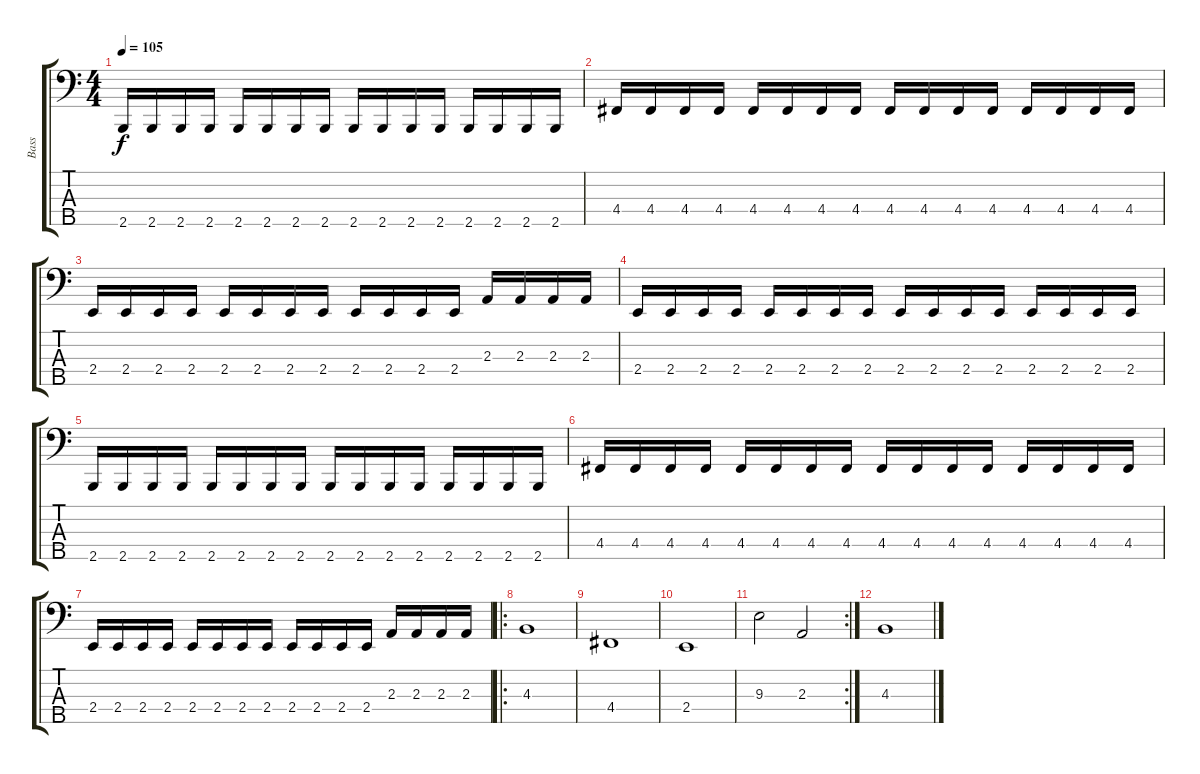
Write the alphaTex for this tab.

\track ("Bass" "Bass") {instrument electricbassfinger}
\staff {score tabs}
\tuning (F2 C2 G1 D1 A0) {hide}
\ts (4 4)
\tempo 105
\clef f4
\ks c
2.5.16{dy f} 2.5.16 2.5.16 2.5.16 2.5.16 2.5.16 2.5.16 2.5.16 2.5.16 2.5.16 2.5.16 2.5.16 2.5.16 2.5.16 2.5.16 2.5.16 |
4.4.16 4.4.16 4.4.16 4.4.16 4.4.16 4.4.16 4.4.16 4.4.16 4.4.16 4.4.16 4.4.16 4.4.16 4.4.16 4.4.16 4.4.16 4.4.16 |
2.4.16 2.4.16 2.4.16 2.4.16 2.4.16 2.4.16 2.4.16 2.4.16 2.4.16 2.4.16 2.4.16 2.4.16 2.3.16 2.3.16 2.3.16 2.3.16 |
2.4.16 2.4.16 2.4.16 2.4.16 2.4.16 2.4.16 2.4.16 2.4.16 2.4.16 2.4.16 2.4.16 2.4.16 2.4.16 2.4.16 2.4.16 2.4.16 |
2.5.16 2.5.16 2.5.16 2.5.16 2.5.16 2.5.16 2.5.16 2.5.16 2.5.16 2.5.16 2.5.16 2.5.16 2.5.16 2.5.16 2.5.16 2.5.16 |
4.4.16 4.4.16 4.4.16 4.4.16 4.4.16 4.4.16 4.4.16 4.4.16 4.4.16 4.4.16 4.4.16 4.4.16 4.4.16 4.4.16 4.4.16 4.4.16 |
2.4.16 2.4.16 2.4.16 2.4.16 2.4.16 2.4.16 2.4.16 2.4.16 2.4.16 2.4.16 2.4.16 2.4.16 2.3.16 2.3.16 2.3.16 2.3.16 |
\ro
4.3.1 |
4.4.1 |
2.4.1 |
\rc 2
9.3.2 2.3.2 |
4.3.1
